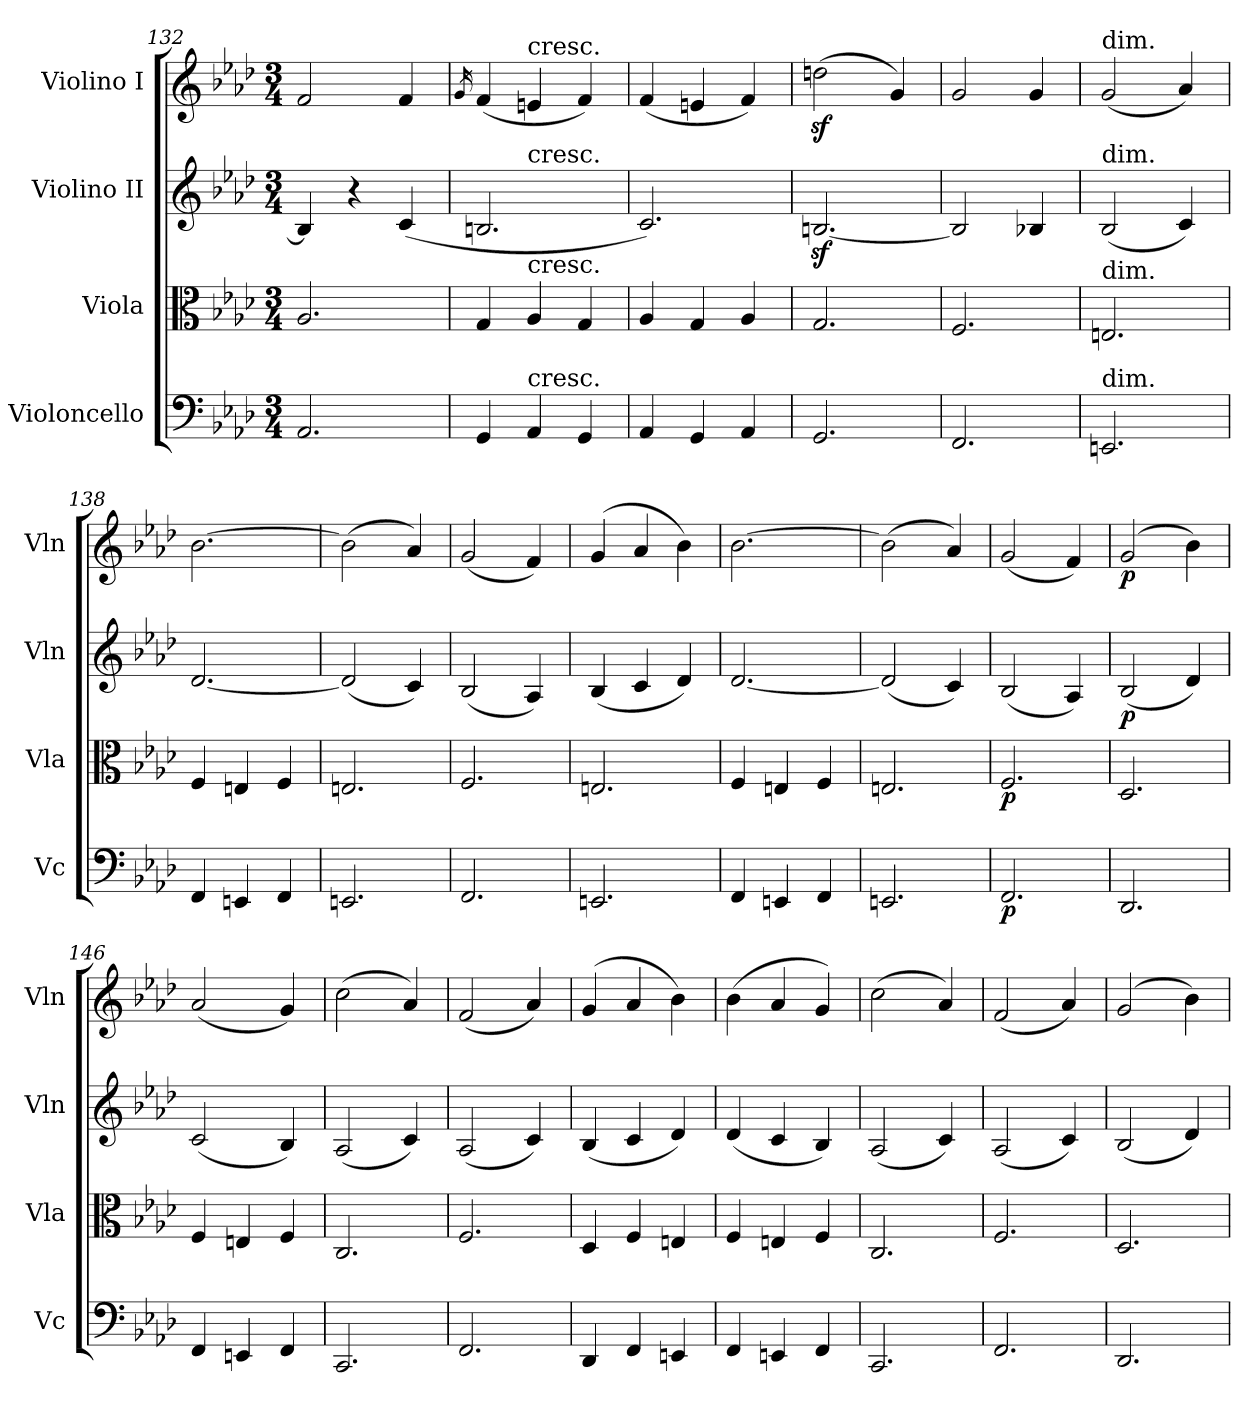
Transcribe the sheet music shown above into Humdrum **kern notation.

**kern	**dynam	**kern	**dynam	**kern	**dynam	**kern	**dynam
*part4	*part4	*part3	*part3	*part2	*part2	*part1	*part1
*staff4	*staff4	*staff3	*staff3	*staff2	*staff2	*staff1	*staff1
*I"Violoncello	*	*I"Viola	*	*I"Violino II	*	*I"Violino I	*
*I'Vc	*	*I'Vla	*	*I'Vln	*	*I'Vln	*
*clefF4	*	*clefC3	*	*clefG2	*	*clefG2	*
*k[b-e-a-d-]	*	*k[b-e-a-d-]	*	*k[b-e-a-d-]	*	*k[b-e-a-d-]	*
*M3/4	*	*M3/4	*	*M3/4	*	*M3/4	*
=132	=132	=132	=132	=132	=132	=132	=132
2.AA-/	.	2.A-/	.	4B/]	.	2f/	.
.	.	.	.	4r	.	.	.
.	.	.	.	(4c/	.	4f/	.
=133	=133	=133	=133	=133	=133	=133	=133
.	.	.	.	.	.	16qg/	.
*	*	*	*	*^	*	*	*
4GG/	.	4G/	.	2.Bn/	4ryy	.	(4f/	.
!	!	!	!	!	!	!	!LO:TX:a:t=cresc.	!
!	!	!	!	!	!LO:TX:a:t=cresc.	!	!	!
!	!	!LO:TX:a:t=cresc.	!	!	!	!	!	!
!LO:TX:a:t=cresc.	!	!	!	!	!	!	!	!
4AA-/	.	4A-/	.	.	2ryy	.	4en/	.
4GG/	.	4G/	.	.	.	.	4f/)	.
*	*	*	*	*v	*v	*	*	*
=134	=134	=134	=134	=134	=134	=134	=134
4AA-/	.	4A-/	.	2.c/)	.	(4f/	.
4GG/	.	4G/	.	.	.	4en/	.
4AA-/	.	4A-/	.	.	.	4f/)	.
=135	=135	=135	=135	=135	=135	=135	=135
2.GG/	.	2.G/	.	[2.Bnz</	.	(2ddnz<\	.
.	.	.	.	.	.	4g/)	.
=136	=136	=136	=136	=136	=136	=136	=136
2.FF/	.	2.F/	.	2B/]	.	2g/	.
.	.	.	.	4B-X/	.	4g/	.
=137	=137	=137	=137	=137	=137	=137	=137
!	!	!	!	!	!	!LO:TX:a:t=dim.	!
!	!	!	!	!LO:TX:a:t=dim.	!	!	!
!	!	!LO:TX:a:t=dim.	!	!	!	!	!
!LO:TX:a:t=dim.	!	!	!	!	!	!	!
2.EEn/	.	2.En/	.	(2B-/	.	(2g/	.
.	.	.	.	4c/)	.	4a-/)	.
=138	=138	=138	=138	=138	=138	=138	=138
4FF/	.	4F/	.	[2.d-/	.	[2.b-\	.
4EEn/	.	4En/	.	.	.	.	.
4FF/	.	4F/	.	.	.	.	.
=139	=139	=139	=139	=139	=139	=139	=139
2.EEn/	.	2.En/	.	(2d-/]	.	(2b-\]	.
.	.	.	.	4c/)	.	4a-/)	.
=140	=140	=140	=140	=140	=140	=140	=140
2.FF/	.	2.F/	.	(2B-/	.	(2g/	.
.	.	.	.	4A-/)	.	4f/)	.
!!LO:PB:g=z
=141	=141	=141	=141	=141	=141	=141	=141
2.EEn/	.	2.En/	.	(4B-/	.	(4g/	.
.	.	.	.	4c/	.	4a-/	.
.	.	.	.	4d-/)	.	4b-\)	.
=142	=142	=142	=142	=142	=142	=142	=142
4FF/	.	4F/	.	[2.d-/	.	[2.b-\	.
4EEn/	.	4En/	.	.	.	.	.
4FF/	.	4F/	.	.	.	.	.
=143	=143	=143	=143	=143	=143	=143	=143
2.EEn/	.	2.En/	.	(2d-/]	.	(2b-\]	.
.	.	.	.	4c/)	.	4a-/)	.
=144	=144	=144	=144	=144	=144	=144	=144
!	!LO:DY:b	!	!LO:DY:b	!	!	!	!
2.FF/	p	2.F/	p	(2B-/	.	(2g/	.
.	.	.	.	4A-/)	.	4f/)	.
=145	=145	=145	=145	=145	=145	=145	=145
!	!	!	!	!	!LO:DY:b	!	!LO:DY:b
2.DD-/	.	2.D-/	.	(2B-/	p	(2g/	p
.	.	.	.	4d-/)	.	4b-\)	.
=146	=146	=146	=146	=146	=146	=146	=146
4FF/	.	4F/	.	(2c/	.	(2a-/	.
4EEn/	.	4En/	.	.	.	.	.
4FF/	.	4F/	.	4B-/)	.	4g/)	.
=147	=147	=147	=147	=147	=147	=147	=147
2.CC/	.	2.C/	.	(2A-/	.	(2cc\	.
.	.	.	.	4c/)	.	4a-/)	.
=148	=148	=148	=148	=148	=148	=148	=148
2.FF/	.	2.F/	.	(2A-/	.	(2f/	.
.	.	.	.	4c/)	.	4a-/)	.
=149	=149	=149	=149	=149	=149	=149	=149
4DD-/	.	4D-/	.	(4B-/	.	(4g/	.
4FF/	.	4F/	.	4c/	.	4a-/	.
4EEn/	.	4En/	.	4d-/)	.	4b-\)	.
=150	=150	=150	=150	=150	=150	=150	=150
4FF/	.	4F/	.	(4d-/	.	(4b-\	.
4EEn/	.	4En/	.	4c/	.	4a-/	.
4FF/	.	4F/	.	4B-/)	.	4g/)	.
=151	=151	=151	=151	=151	=151	=151	=151
2.CC/	.	2.C/	.	(2A-/	.	(2cc\	.
.	.	.	.	4c/)	.	4a-/)	.
!!LO:LB:g=z
=152	=152	=152	=152	=152	=152	=152	=152
2.FF/	.	2.F/	.	(2A-/	.	(2f/	.
.	.	.	.	4c/)	.	4a-/)	.
=153	=153	=153	=153	=153	=153	=153	=153
2.DD-/	.	2.D-/	.	(2B-/	.	(2g/	.
.	.	.	.	4d-/)	.	4b-\)	.
=	=	=	=	=	=	=	=
*-	*-	*-	*-	*-	*-	*-	*-
